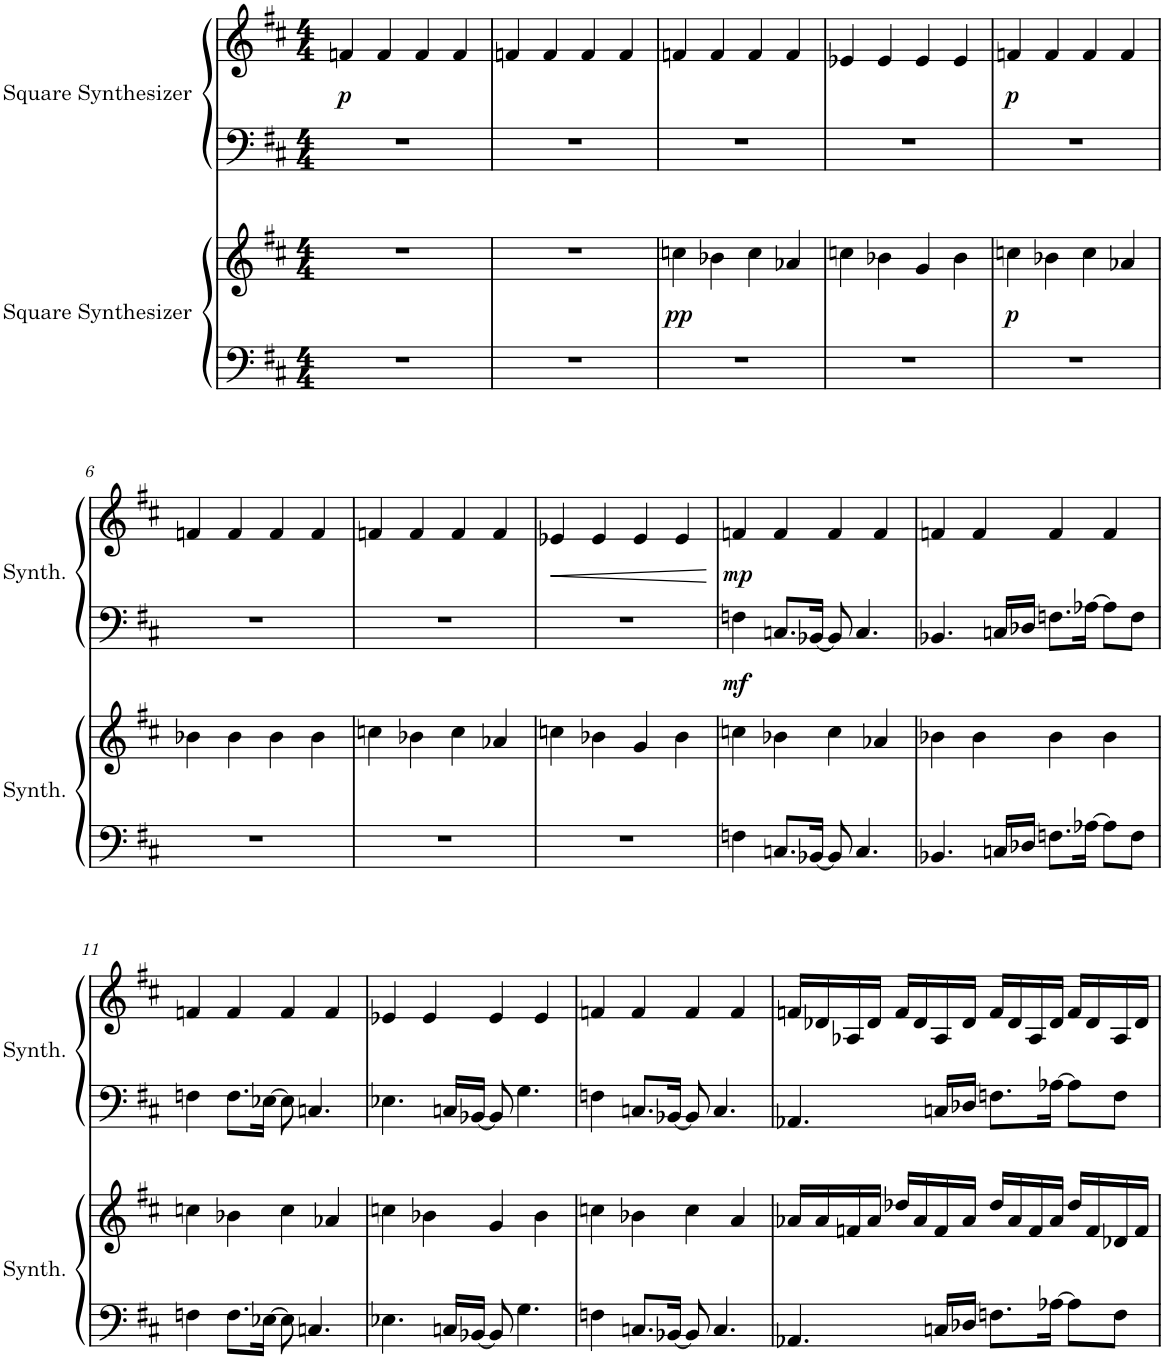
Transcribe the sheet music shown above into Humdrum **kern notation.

**kern	**kern	**dynam	**kern	**kern	**dynam
*part2	*part2	*part2	*part1	*part1	*part1
*staff4	*staff3	*staff3/4	*staff2	*staff1	*staff1/2
*I"Square Synthesizer	*	*	*I"Square Synthesizer	*	*
*I'Synth.	*	*	*I'Synth.	*	*
*clefF4	*clefG2	*	*clefF4	*clefG2	*
*k[f#c#]	*k[f#c#]	*	*k[f#c#]	*k[f#c#]	*
*M4/4	*M4/4	*	*M4/4	*M4/4	*
=1	=1	=1	=1	=1	=1
!	!	!	!	!	!LO:DY:b
1r	1r	.	1r	4fn/	p
.	.	.	.	4f/	.
.	.	.	.	4f/	.
.	.	.	.	4f/	.
=2	=2	=2	=2	=2	=2
1r	1r	.	1r	4fn/	.
.	.	.	.	4f/	.
.	.	.	.	4f/	.
.	.	.	.	4f/	.
=3	=3	=3	=3	=3	=3
!	!	!LO:DY:b	!	!	!
1r	4ccn\	pp	1r	4fn/	.
.	4b-X\	.	.	4f/	.
.	4cc\	.	.	4f/	.
.	4a-X/	.	.	4f/	.
=4	=4	=4	=4	=4	=4
1r	4ccn\	.	1r	4e-X/	.
.	4b-X\	.	.	4e-/	.
.	4g/	.	.	4e-/	.
.	4b-\	.	.	4e-/	.
=5	=5	=5	=5	=5	=5
!	!	!LO:DY:b	!	!	!LO:DY:b
1r	4ccn\	p	1r	4fn/	p
.	4b-X\	.	.	4f/	.
.	4cc\	.	.	4f/	.
.	4a-X/	.	.	4f/	.
!!LO:LB:g=z
=6	=6	=6	=6	=6	=6
1r	4b-X\	.	1r	4fn/	.
.	4b-\	.	.	4f/	.
.	4b-\	.	.	4f/	.
.	4b-\	.	.	4f/	.
=7	=7	=7	=7	=7	=7
1r	4ccn\	.	1r	4fn/	.
.	4b-X\	.	.	4f/	.
.	4cc\	.	.	4f/	.
.	4a-X/	.	.	4f/	.
=8	=8	=8	=8	=8	=8
!	!	!	!	!	!LO:HP:b
1r	4ccn\	.	1r	4e-X/	<
.	4b-X\	.	.	4e-/	.
.	4g/	.	.	4e-/	.
.	4b-\	.	.	4e-/	.
.	.	.	.	.	[
=9	=9	=9	=9	=9	=9
!	!	!	!	!	!LO:DY:b=2
!	!	!	!	!	!LO:DY:n=1:b
4Fn\	4ccn\	.	4Fn\	4fn/	mf mp
8.Cn/L	4b-X\	.	8.Cn/L	4f/	.
[16BB-X/Jk	.	.	[16BB-X/Jk	.	.
8BB-/]	4cc\	.	8BB-/]	4f/	.
4.C/	.	.	4.C/	.	.
.	4a-X/	.	.	4f/	.
=10	=10	=10	=10	=10	=10
4.BB-X/	4b-X\	.	4.BB-X/	4fn/	.
.	4b-\	.	.	4f/	.
16Cn/LL	.	.	16Cn/LL	.	.
16D-X/JJ	.	.	16D-X/JJ	.	.
8.Fn\L	4b-\	.	8.Fn\L	4f/	.
[16A-X\Jk	.	.	[16A-X\Jk	.	.
8A-\L]	4b-\	.	8A-\L]	4f/	.
8F\J	.	.	8F\J	.	.
!!LO:LB:g=z
=11	=11	=11	=11	=11	=11
4Fn\	4ccn\	.	4Fn\	4fn/	.
8.F\L	4b-X\	.	8.F\L	4f/	.
[16E-X\Jk	.	.	[16E-X\Jk	.	.
8E-\]	4cc\	.	8E-\]	4f/	.
4.Cn/	.	.	4.Cn/	.	.
.	4a-X/	.	.	4f/	.
=12	=12	=12	=12	=12	=12
4.E-X\	4ccn\	.	4.E-X\	4e-X/	.
.	4b-X\	.	.	4e-/	.
16Cn/LL	.	.	16Cn/LL	.	.
[16BB-X/JJ	.	.	[16BB-X/JJ	.	.
8BB-/]	4g/	.	8BB-/]	4e-/	.
4.G\	.	.	4.G\	.	.
.	4b-\	.	.	4e-/	.
=13	=13	=13	=13	=13	=13
4Fn\	4ccn\	.	4Fn\	4fn/	.
8.Cn/L	4b-X\	.	8.Cn/L	4f/	.
[16BB-X/Jk	.	.	[16BB-X/Jk	.	.
8BB-/]	4cc\	.	8BB-/]	4f/	.
4.C/	.	.	4.C/	.	.
.	4a/	.	.	4f/	.
=14	=14	=14	=14	=14	=14
4.AA-X/	16a-X/LL	.	4.AA-X/	16fn/LL	.
.	16a-/	.	.	16d-X/	.
.	16fn/	.	.	16A-X/	.
.	16a-/JJ	.	.	16d-/JJ	.
.	16dd-X/LL	.	.	16f/LL	.
.	16a-/	.	.	16d-/	.
16Cn/LL	16f/	.	16Cn/LL	16A-/	.
16D-X/JJ	16a-/JJ	.	16D-X/JJ	16d-/JJ	.
8.Fn\L	16dd-/LL	.	8.Fn\L	16f/LL	.
.	16a-/	.	.	16d-/	.
.	16f/	.	.	16A-/	.
[16A-X\Jk	16a-/JJ	.	[16A-X\Jk	16d-/JJ	.
8A-\L]	16dd-/LL	.	8A-\L]	16f/LL	.
.	16f/	.	.	16d-/	.
8F\J	16d-X/	.	8F\J	16A-/	.
.	16f/JJ	.	.	16d-/JJ	.
=	=	=	=	=	=
*-	*-	*-	*-	*-	*-
